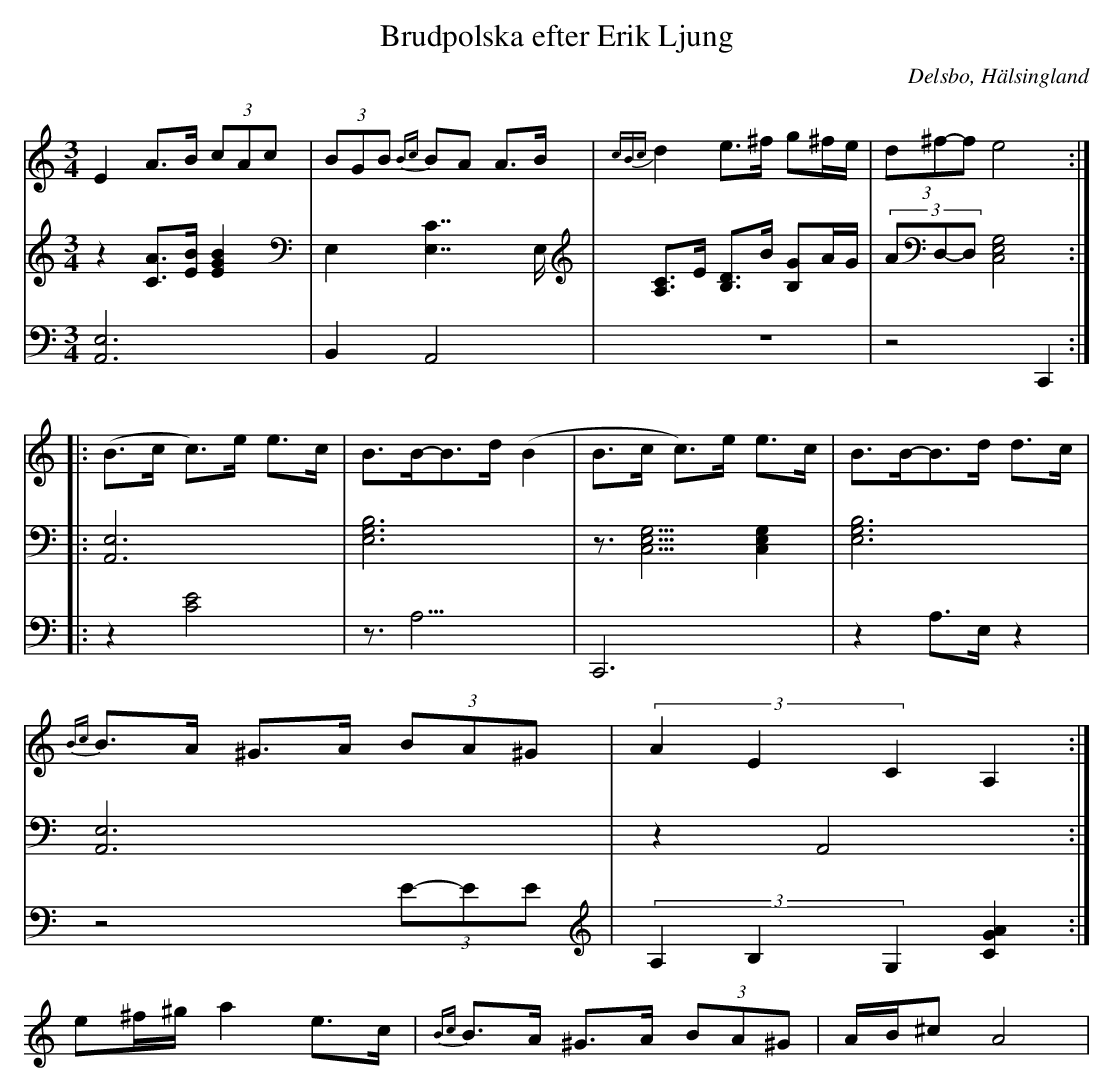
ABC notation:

X:1
T: Brudpolska efter Erik Ljung
Q: 105
O: Delsbo, Hälsingland
M: 3/4
L: 1/8
K: Am
V:1
V:2
V:3 =Merge
V:1
E2 A>B (3cAc| (3BGB {Bc}BA A>B|{cBc}d2 e>^f g^f/e/|(3d^f-f e4 :|
|:(B>c c)>e e>c|B>B-B>d (B2|B>c c)>e e>c|B>B-B>d d>c|
{Bc}B>A ^G>A (3BA^G|(3A2E2C2 A,2:|
e^f/^g/ a2 e>c|{Bc}B>A ^G>A (3BA^G|A/B/^c A4|
V:2
z2 [AC]>[BE] [B2E2G2]|E,2 [C7/2E,7/2]E,/|[A,C]>E [B,D]>B [B,G]A/G/|(3AD,-D, [E,4G,4C,4]:|
|:[A,,6E,6]|[E,6G,6B,6]|z3/2[E,5/2G,5/2C,5/2] [E,2G,2C,2]|[E,6G,6B,6]|
[A,,6E,6]|z2 A,,4:|
V:3
[A,,6E,6]|B,,2 A,,4|z6|z4  C,,2:|
|:z2 [C4E4]|z3<A,3|C,,6|z2 A,>E, z2|
z4 (3E-EE|(3A,2B,2G,2 [G2A2C2]:|
